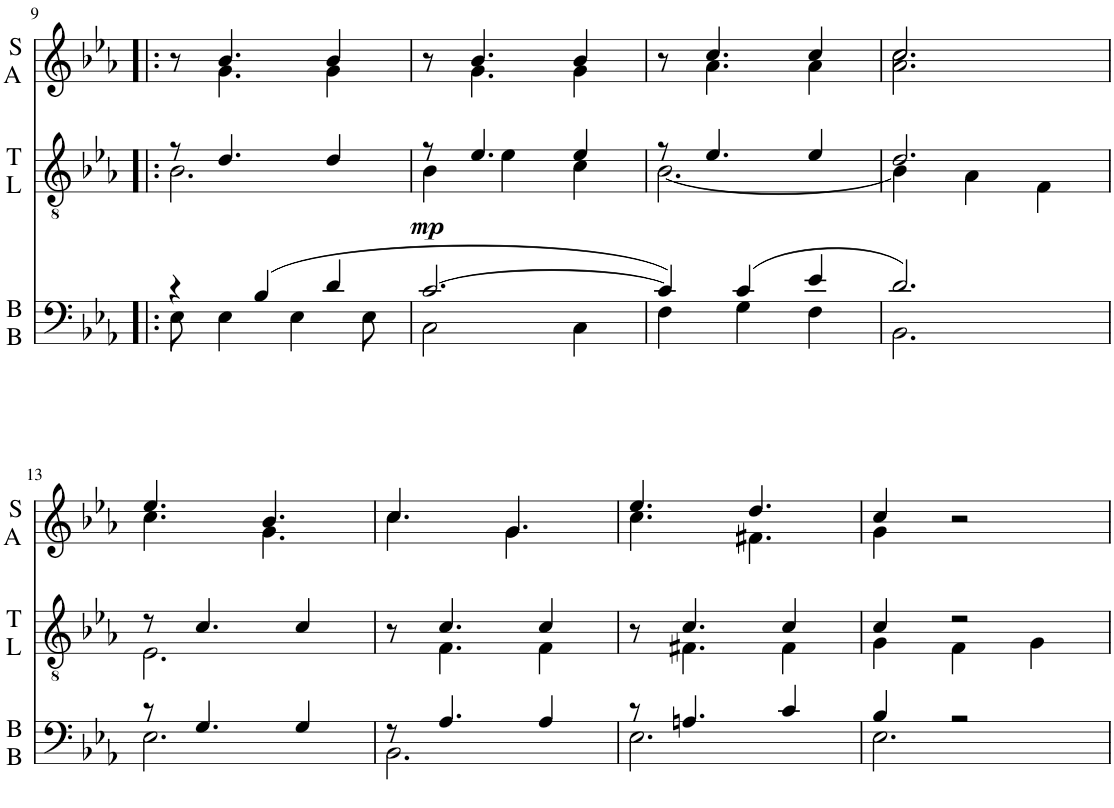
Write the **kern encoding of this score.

**kern	**kern	**dynam	**kern
*part3	*part2	*part2	*part1
*staff3	*staff2	*staff2	*staff1
*I"Bari Bass	*I"Tenor  Lead	*	*I"Soprano Alto
*I'B B	*I'T L	*	*I'S A
!!LO:PB:g=z
*clefF4	*clefGv2	*	*clefG2
*k[b-e-a-]	*k[b-e-a-]	*	*k[b-e-a-]
*M3/4	*M3/4	*	*M3/4
=9!|:	=9!|:	=9!|:	=9!|:
*^	*^	*	*^
4r	8E-\	8r	2.B-\	.	8r	8ryy
.	4E-\	4.d/	.	.	4.b-/	4.g\
(>4B-/	.	.	.	.	.	.
.	4E-\	.	.	.	.	.
4d/	.	4d/	.	.	4b-/	4g\
.	8E-\	.	.	.	.	.
=10	=10	=10	=10	=10	=10	=10
!	!	!	!	!LO:DY:b	!	!
[>2.c/	2C\	8r	4B-\	mp	8r	8ryy
.	.	4.e-/	.	.	4.b-/	4.g\
.	.	.	4e-\	.	.	.
.	4C\	4e-/	4c\	.	4b-/	4g\
=11	=11	=11	=11	=11	=11	=11
4c/])	4F\	8r	[<2.B-\	.	8r	8ryy
.	.	4.e-/	.	.	4.cc/	4.a-\
(>4c/	4G\	.	.	.	.	.
4e-/	4F\	4e-/	.	.	4cc/	4a-\
=12	=12	=12	=12	=12	=12	=12
2.d/)	2.BB-\	2.d/	4B-\]	.	2.cc/	2.a-\ 2.cc\
.	.	.	4A-\	.	.	.
.	.	.	4F\	.	.	.
!!LO:LB:g=z	!!
=13	=13	=13	=13	=13	=13	=13
8r	2.E-\	8r	2.E-\	.	4.ee-/	4.cc\
4.G/	.	4.c/	.	.	.	.
.	.	.	.	.	4.b-/	4.g\
4G/	.	4c/	.	.	.	.
=14	=14	=14	=14	=14	=14	=14
8r	2.BB-\	8r	8ryy	.	4.cc/	4.cc\
4.A-/	.	4.c/	4.F\	.	.	.
.	.	.	.	.	4.g/	4.g\
4A-/	.	4c/	4F\	.	.	.
=15	=15	=15	=15	=15	=15	=15
8r	2.E-\	8r	8ryy	.	4.ee-/	4.cc\
4.An/	.	4.c/	4.F#X\	.	.	.
.	.	.	.	.	4.dd/	4.f#X\
4c/	.	4c/	4F#\	.	.	.
=16	=16	=16	=16	=16	=16	=16
4B-/	2.E-\	4c/	4G\	.	4cc/	4g\
2r	.	2r	4F\	.	2r	2ryy
.	.	.	4G\	.	.	.
*v	*v	*	*	*	*v	*v
*	*v	*v	*	*
=	=	=	=
*-	*-	*-	*-
